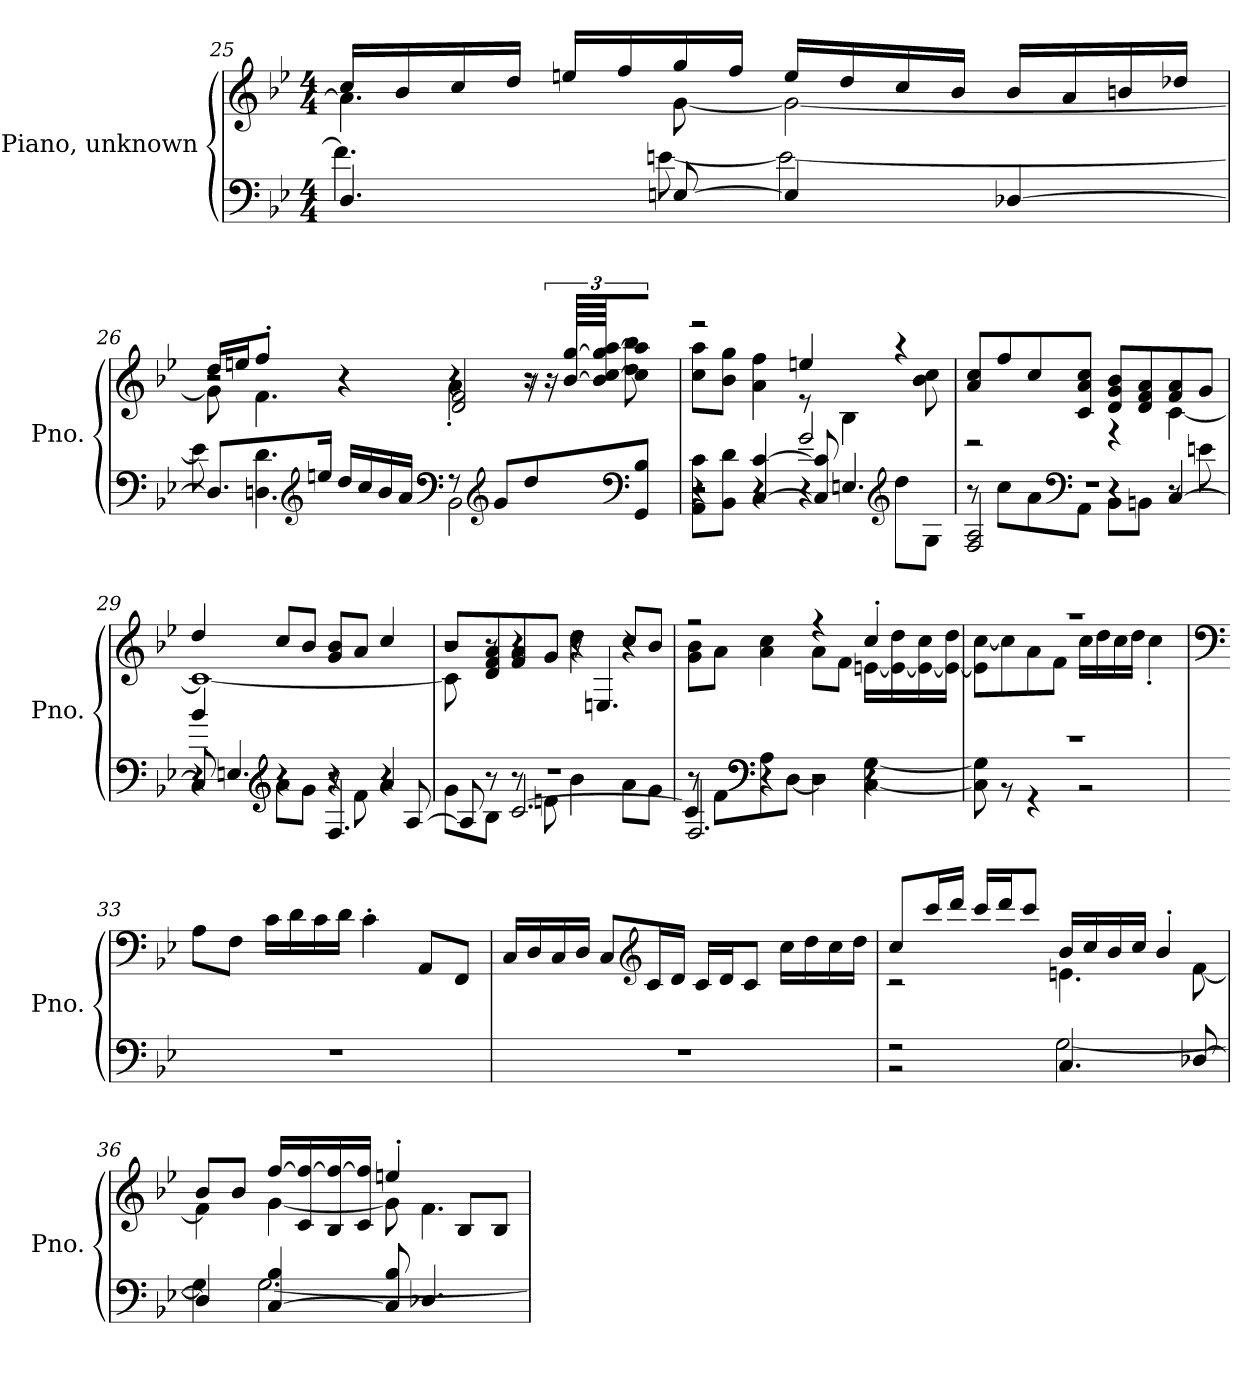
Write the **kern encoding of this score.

**kern	**kern
*part1	*part1
*staff2	*staff1
*I"Piano, unknown	*
*I'Pno.	*
!!LO:LB:g=z
*clefF4	*clefG2
*k[b-e-]	*k[b-e-]
*M4/4	*M4/4
=25	=25
*^	*^
4.D/	4.f\]	16cc/LL	4.a\]
.	.	16b-/	.
.	.	16cc/	.
.	.	16dd/JJ	.
.	.	16een/LL	.
.	.	16ff/	.
[8En/	[8en\	16gg/	[8g\
.	.	16ff/JJ	.
4E/]	2e\_	16ee/LL	2g\_
.	.	16dd/	.
.	.	16cc/	.
.	.	16b-/JJ	.
[4D-X/	.	16b-/LL	.
.	.	16a/	.
.	.	16bn/	.
.	.	16dd-X/JJ	.
=26	=26	=26	=26
*	*	*	*^
8.D-/L]	8e\]	16dd/LL	8g\]	2r
.	.	16een/J	.	.
.	4.Dn\ 4.d\	8ff'/J	4.f\	.
*clefG2	*	*	*	*
16een/Jk	.	.	.	.
16dd/LL	.	4r	.	.
16cc/	.	.	.	.
16b-/	.	.	.	.
16a/JJ	.	.	.	.
*clefF4	*	*	*	*
8r	2BB-\	4r	4a'\	2d/ 2f/
*clefG2	*	*	*	*
8g/L	.	.	.	.
8dd/	.	16r	8r	.
.	.	24r	.	.
.	.	[96b-/ [96gg/LLLL	.	.
.	.	96b-/] [96cc/ 96gg/] [96aa/JJJ	.	.
*clefF4	*	*	*	*
8GG/ 8B-/J	.	8cc/] 8aa/]J	8dd\ 8bb-\	.
*	*	*	*v	*v
!!LO:LB:g=z
=27	=27	=27	=27
*	*^	*	*
2r	8AA\ 8c\L	4r	2r	8cc\ 8aa\L
.	8BB-\ 8d\J	.	.	8b-\ 8gg\J
.	4r	[4C/ [4c/	.	4a\ 4ff\
2g/	4r	8C/] 8c/]	4een/	8r
.	.	4.En/	.	4B-\
*clefG2	*	*	*	*
.	8dd\L	.	4r	.
.	8G\J	.	.	8b-\ 8cc\
=28	=28	=28	=28	=28
1r	8r	2F/ 2A/	8a/ 8cc/L	2r
.	8cc\L	.	8ff/	.
.	8a\	.	8cc/	.
*clefF4	*	*	*	*
.	8AA\J	.	8c/ 8a/ 8cc/J	.
.	8BB-\L	4r	8d/ 8g/ 8b-/L	4r
.	8BBn\J	.	8d/ 8f/ 8a/	.
.	8r	[4C/	8f/ 8a/	[4c\
.	8en\	.	8g/J	.
=29	=29	=29	=29	=29
4b-/	4r	8C/]	4dd/	1c_
.	.	4.En/	.	.
*clefG2	*	*	*	*
4r	8a\L	.	8cc/L	.
.	8g\J	.	8b-/J	.
4r	8r	4.F/	8g/ 8b-/L	.
.	8f\	.	8a/J	.
4a/	4r	.	4cc/	.
.	.	[8A/	.	.
!!LO:LB:g=z
=30	=30	=30	=30	=30
*	*	*	*	*^
1r	8g\L	8A/]	8b-/L	8c\]	2r
.	8B-\J	8r	8d/ 8f/ 8a/	8r	.
.	8r	[2.c/	8f/ 8a/	4r	.
.	8en\	.	8g/J	.	.
.	4b-\	.	4r	4dd\	8r
.	.	.	.	.	4.En/
.	8a\L	.	8cc/L	4r	.
.	8g\J	.	8b-/J	.	.
*	*	*	*	*v	*v
=31	=31	=31	=31	=31
2.F/	8r	4c/]	2r	8g\ 8b-\L
.	8f\L	.	.	8a\J
*clefF4	*	*	*	*
.	8A\	4r	.	4a\ 4cc\
.	[8D\J	.	.	.
.	4D\]	2r	4r	8a\L
.	.	.	.	8f\J
4r	[4C\ [4G\	.	4cc'/	[16en\LL
.	.	.	.	16e\_ 16dd\
.	.	.	.	16e\_ 16cc\
.	.	.	.	16e\_ 16dd\JJ
*	*v	*v	*	*
=32	=32	=32	=32
1r	8C\] 8G\]	1r	8e\] [8cc\L
.	8r	.	8cc\]
.	4r	.	8a\
.	.	.	8f\J
.	2r	.	16cc\LL
.	.	.	16dd\
.	.	.	16cc\
.	.	.	16dd\JJ
.	.	.	4cc'\
*v	*v	*	*
*	*v	*v
!!LO:PB:g=z
=33	=33
*	*clefF4
1r	8A\L
.	8F\J
.	16c\LL
.	16d\
.	16c\
.	16d\JJ
.	4c'\
.	8AA/L
.	8FF/J
=34	=34
1r	16C/LL
.	16D/
.	16C/
.	16D/JJ
.	8C/L
*	*clefG2
.	16c/L
.	16d/JJ
.	16c/LL
.	16d/J
.	8c/J
.	16cc\LL
.	16dd\
.	16cc\
.	16dd\JJ
=35	=35
*^	*^
2r	2r	8cc/L	2r
.	.	16ccc/L	.
.	.	16ddd/JJ	.
.	.	16ccc/LL	.
.	.	16ddd/J	.
.	.	8ccc/J	.
4.C/	[2G\	16b-/LL	4.en\
.	.	16cc/	.
.	.	16b-/	.
.	.	16cc/JJ	.
.	.	4b-'/	.
[8D-X/	.	.	[8f\
!!LO:LB:g=z	!!
=36	=36	=36	=36
4D-/]	4G\]	8b-/L	4f\]
.	.	8b-/J	.
[4C/ 4B-/	[2.G\	[16ff/LL	[4g\
.	.	16c/ 16ff/_	.
.	.	16B-/ 16ff/_	.
.	.	16c/ 16ff/]JJ	.
8C/] 8B-/	.	4een'/	8g\]
4.D-X/	.	.	4.f\
.	.	8B-/L	.
.	.	8B-/J	.
*v	*v	*	*
*	*v	*v
=	=
*-	*-
